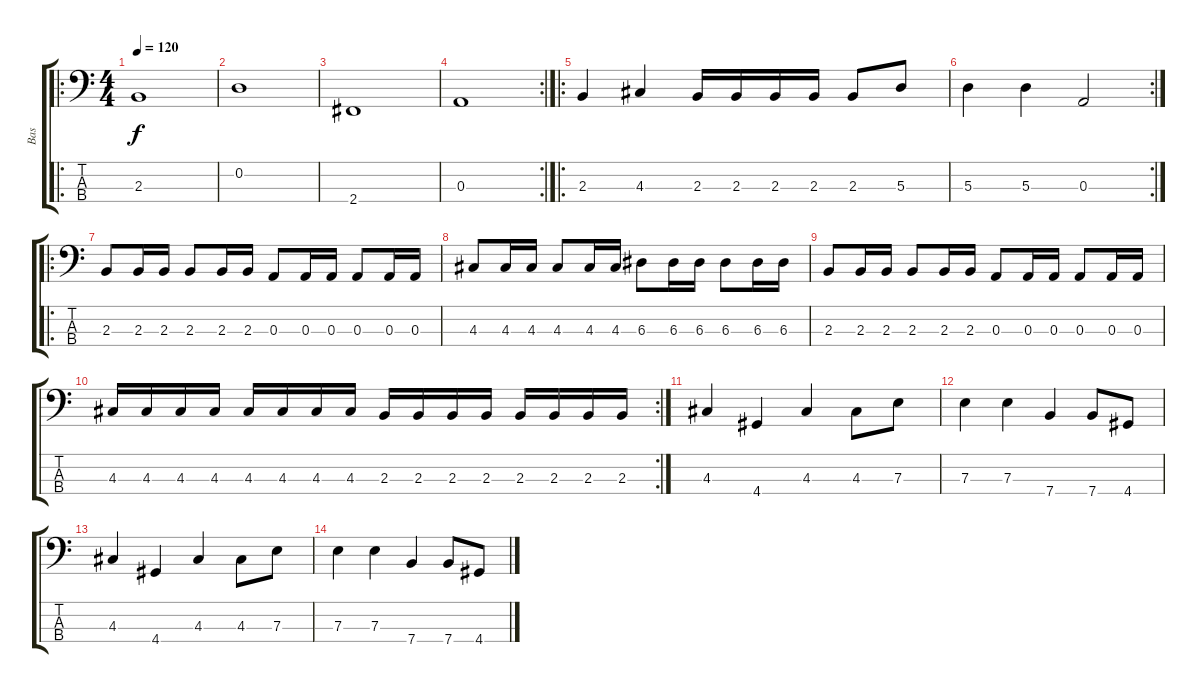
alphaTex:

\track ("Bas" "Bas") {instrument electricbasspick}
\staff {score tabs}
\tuning (G2 D2 A1 E1) {hide}
\ro
\ts (4 4)
\tempo 120
\clef f4
\ks c
2.3.1{dy f} |
0.2.1 |
2.4.1 |
\rc 2
0.3.1 |
\ro
2.3.4 4.3.4 2.3.16 2.3.16 2.3.16 2.3.16 2.3.8 5.3.8 |
\rc 2
5.3.4 5.3.4 0.3.2 |
\ro
2.3.8 2.3.16 2.3.16 2.3.8 2.3.16 2.3.16 0.3.8 0.3.16 0.3.16 0.3.8 0.3.16 0.3.16 |
4.3.8 4.3.16 4.3.16 4.3.8 4.3.16 4.3.16 6.3.8 6.3.16 6.3.16 6.3.8 6.3.16 6.3.16 |
2.3.8 2.3.16 2.3.16 2.3.8 2.3.16 2.3.16 0.3.8 0.3.16 0.3.16 0.3.8 0.3.16 0.3.16 |
\rc 2
4.3.16 4.3.16 4.3.16 4.3.16 4.3.16 4.3.16 4.3.16 4.3.16 2.3.16 2.3.16 2.3.16 2.3.16 2.3.16 2.3.16 2.3.16 2.3.16 |
4.3.4 4.4.4 4.3.4 4.3.8 7.3.8 |
7.3.4 7.3.4 7.4.4 7.4.8 4.4.8 |
4.3.4 4.4.4 4.3.4 4.3.8 7.3.8 |
7.3.4 7.3.4 7.4.4 7.4.8 4.4.8
